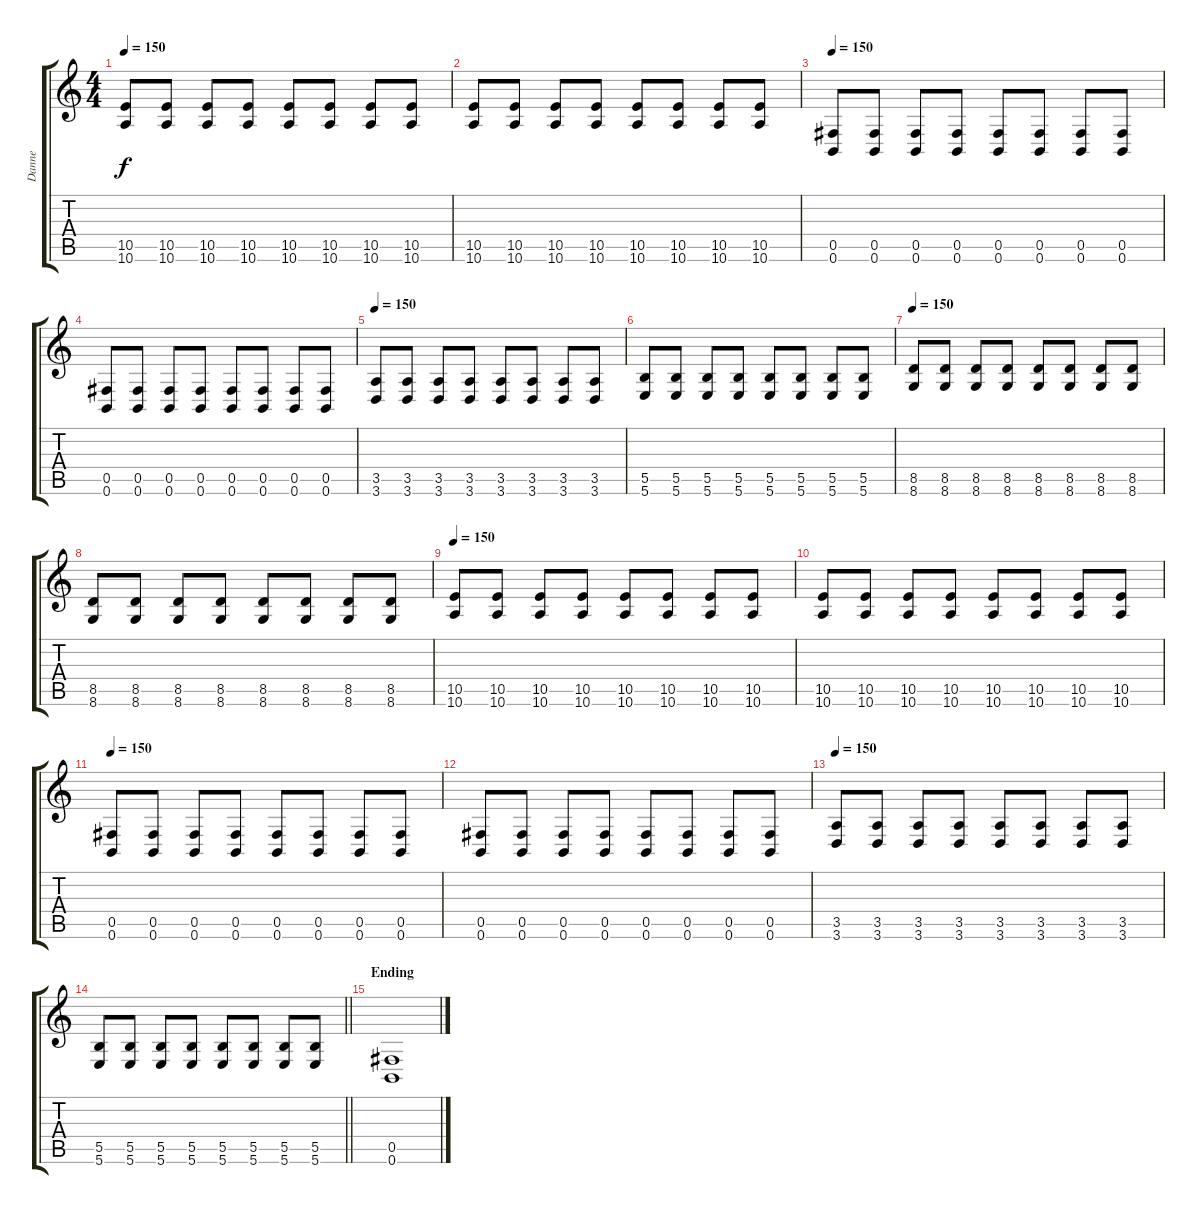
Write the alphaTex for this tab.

\track ("Danne" "Danne") {instrument distortionguitar}
\staff {score tabs}
\tuning (Db4 Ab3 E3 B2 Gb2 B1) {hide}
\ts (4 4)
\tempo 150
\clef g2
\ks c
(10.5 10.6).8{dy f} (10.5 10.6).8 (10.5 10.6).8 (10.5 10.6).8 (10.5 10.6).8 (10.5 10.6).8 (10.5 10.6).8 (10.5 10.6).8 |
(10.5 10.6).8 (10.5 10.6).8 (10.5 10.6).8 (10.5 10.6).8 (10.5 10.6).8 (10.5 10.6).8 (10.5 10.6).8 (10.5 10.6).8 |
\tempo 150
(0.5 0.6).8 (0.5 0.6).8 (0.5 0.6).8 (0.5 0.6).8 (0.5 0.6).8 (0.5 0.6).8 (0.5 0.6).8 (0.5 0.6).8 |
(0.5 0.6).8 (0.5 0.6).8 (0.5 0.6).8 (0.5 0.6).8 (0.5 0.6).8 (0.5 0.6).8 (0.5 0.6).8 (0.5 0.6).8 |
\tempo 150
(3.5 3.6).8 (3.5 3.6).8 (3.5 3.6).8 (3.5 3.6).8 (3.5 3.6).8 (3.5 3.6).8 (3.5 3.6).8 (3.5 3.6).8 |
(5.5 5.6).8 (5.5 5.6).8 (5.5 5.6).8 (5.5 5.6).8 (5.5 5.6).8 (5.5 5.6).8 (5.5 5.6).8 (5.5 5.6).8 |
\tempo 150
(8.5 8.6).8 (8.5 8.6).8 (8.5 8.6).8 (8.5 8.6).8 (8.5 8.6).8 (8.5 8.6).8 (8.5 8.6).8 (8.5 8.6).8 |
(8.5 8.6).8 (8.5 8.6).8 (8.5 8.6).8 (8.5 8.6).8 (8.5 8.6).8 (8.5 8.6).8 (8.5 8.6).8 (8.5 8.6).8 |
\tempo 150
(10.5 10.6).8 (10.5 10.6).8 (10.5 10.6).8 (10.5 10.6).8 (10.5 10.6).8 (10.5 10.6).8 (10.5 10.6).8 (10.5 10.6).8 |
(10.5 10.6).8 (10.5 10.6).8 (10.5 10.6).8 (10.5 10.6).8 (10.5 10.6).8 (10.5 10.6).8 (10.5 10.6).8 (10.5 10.6).8 |
\tempo 150
(0.5 0.6).8 (0.5 0.6).8 (0.5 0.6).8 (0.5 0.6).8 (0.5 0.6).8 (0.5 0.6).8 (0.5 0.6).8 (0.5 0.6).8 |
(0.5 0.6).8 (0.5 0.6).8 (0.5 0.6).8 (0.5 0.6).8 (0.5 0.6).8 (0.5 0.6).8 (0.5 0.6).8 (0.5 0.6).8 |
\tempo 150
(3.5 3.6).8 (3.5 3.6).8 (3.5 3.6).8 (3.5 3.6).8 (3.5 3.6).8 (3.5 3.6).8 (3.5 3.6).8 (3.5 3.6).8 |
\barLineRight lightlight
(5.5 5.6).8 (5.5 5.6).8 (5.5 5.6).8 (5.5 5.6).8 (5.5 5.6).8 (5.5 5.6).8 (5.5 5.6).8 (5.5 5.6).8 |
\section ("" "Ending")
(0.5 0.6).1
